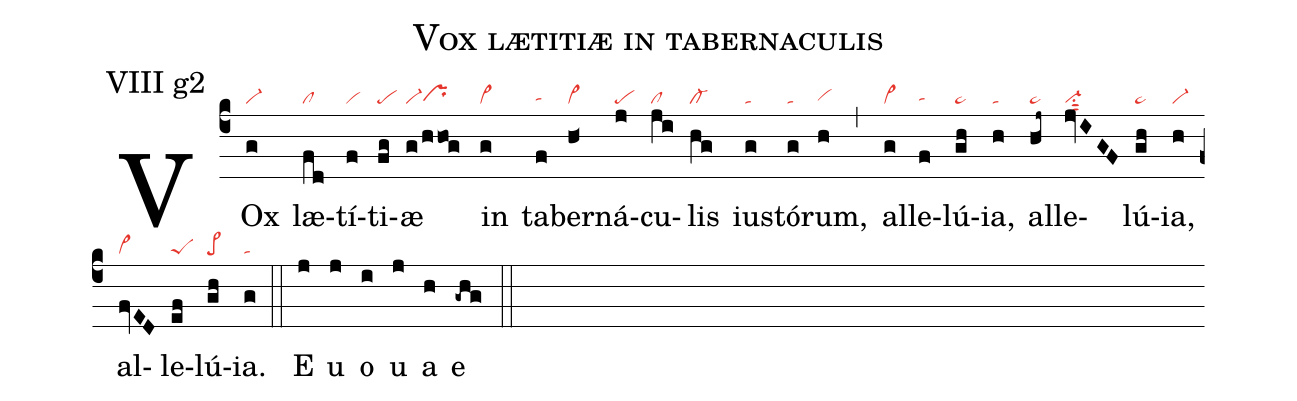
name: Vox lætitiæ in tabernaculis;
annotation: VIII g2;
mode: 8;
nabc-lines: 1;
%%
(c4)
VOx(g|vi-) læ(fd|cl)tí(f|vi)ti(fg|pe)æ(g/hhog|vi-prhg) in(g|vi>) ta(f|tahg)ber(h<|vi>)ná(j|pe)cu(ji|cl)lis(hg|cl-) ius(g|ta)tó(g|ta)rum,(h|vihg) (,)
al(g|vi>)le(f|tahg)lú(gh|ta>)ia,(h|ta) al(hj~|ta>)le(jvIGF|vi-su1sut2)lú(gh|ta>)ia,(h|vi-) al(fvED|vi>)le(ef|peS)lú(gh|pe>)ia.(g|ta) (::)
E(j) u(j) o(i) u(j) a(h) e(-ghg) (::)
